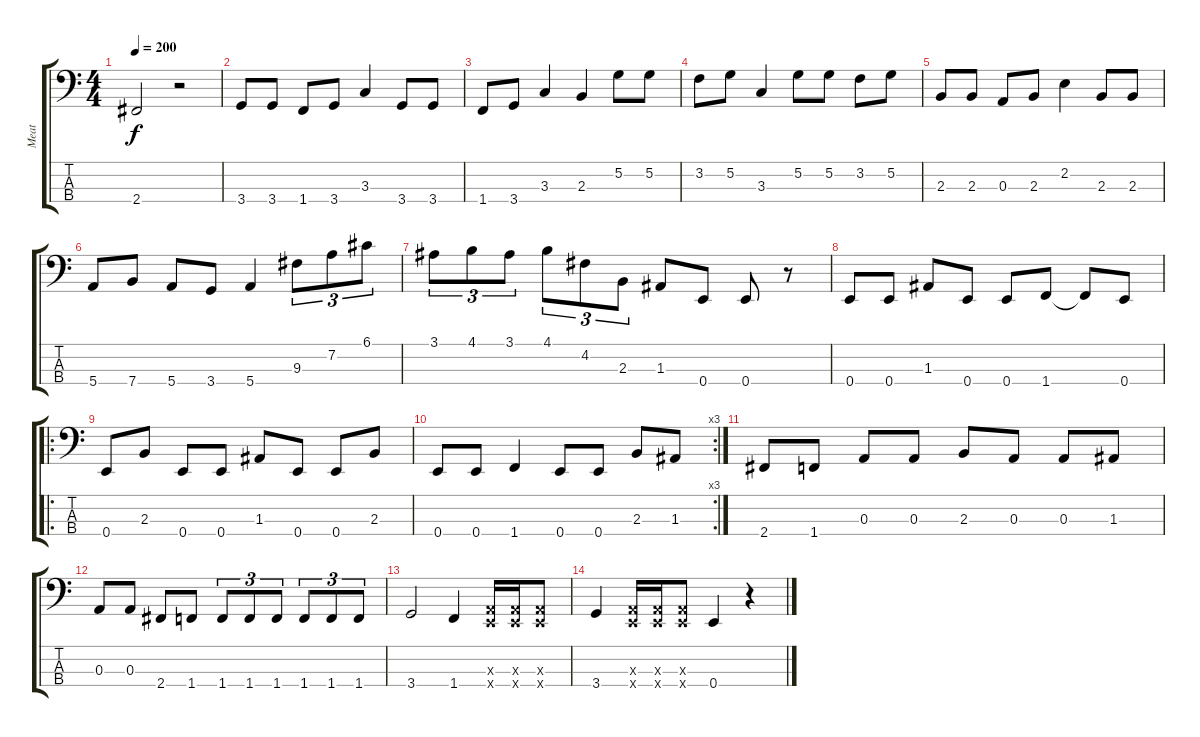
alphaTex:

\track ("Meat" "Meat") {instrument electricbasspick}
\staff {score tabs}
\tuning (G2 D2 A1 E1) {hide}
\ts (4 4)
\tempo 200
\clef f4
\ks c
2.4.2{dy f} r.2 |
3.4.8 3.4.8 1.4.8 3.4.8 3.3.4 3.4.8 3.4.8 |
1.4.8 3.4.8 3.3.4 2.3.4 5.2.8 5.2.8 |
3.2.8 5.2.8 3.3.4 5.2.8 5.2.8 3.2.8 5.2.8 |
2.3.8 2.3.8 0.3.8 2.3.8 2.2.4 2.3.8 2.3.8 |
5.4.8 7.4.8 5.4.8 3.4.8 5.4.4 9.3.8{tu (3 2)} 7.2.8{tu (3 2)} 6.1.8{tu (3 2)} |
3.1.8{tu (3 2)} 4.1.8{tu (3 2)} 3.1.8{tu (3 2)} 4.1.8{tu (3 2)} 4.2.8{tu (3 2)} 2.3.8{tu (3 2)} 1.3.8 0.4.8 0.4.8 r.8 |
0.4.8 0.4.8 1.3.8 0.4.8 0.4.8 1.4.8 1.4{t}.8 0.4.8 |
\ro
0.4.8 2.3.8 0.4.8 0.4.8 1.3.8 0.4.8 0.4.8 2.3.8 |
\rc 3
0.4.8 0.4.8 1.4.4 0.4.8 0.4.8 2.3.8 1.3.8 |
2.4.8 1.4.8 0.3.8 0.3.8 2.3.8 0.3.8 0.3.8 1.3.8 |
0.3.8 0.3.8 2.4.8 1.4.8 1.4.8{tu (3 2)} 1.4.8{tu (3 2)} 1.4.8{tu (3 2)} 1.4.8{tu (3 2)} 1.4.8{tu (3 2)} 1.4.8{tu (3 2)} |
3.4.2 1.4.4 (0.3{x} 0.4{x}).16 (0.3{x} 0.4{x}).16 (0.3{x} 0.4{x}).8 |
3.4.4 (0.3{x} 0.4{x}).16 (0.3{x} 0.4{x}).16 (0.3{x} 0.4{x}).8 0.4.4 r.4
